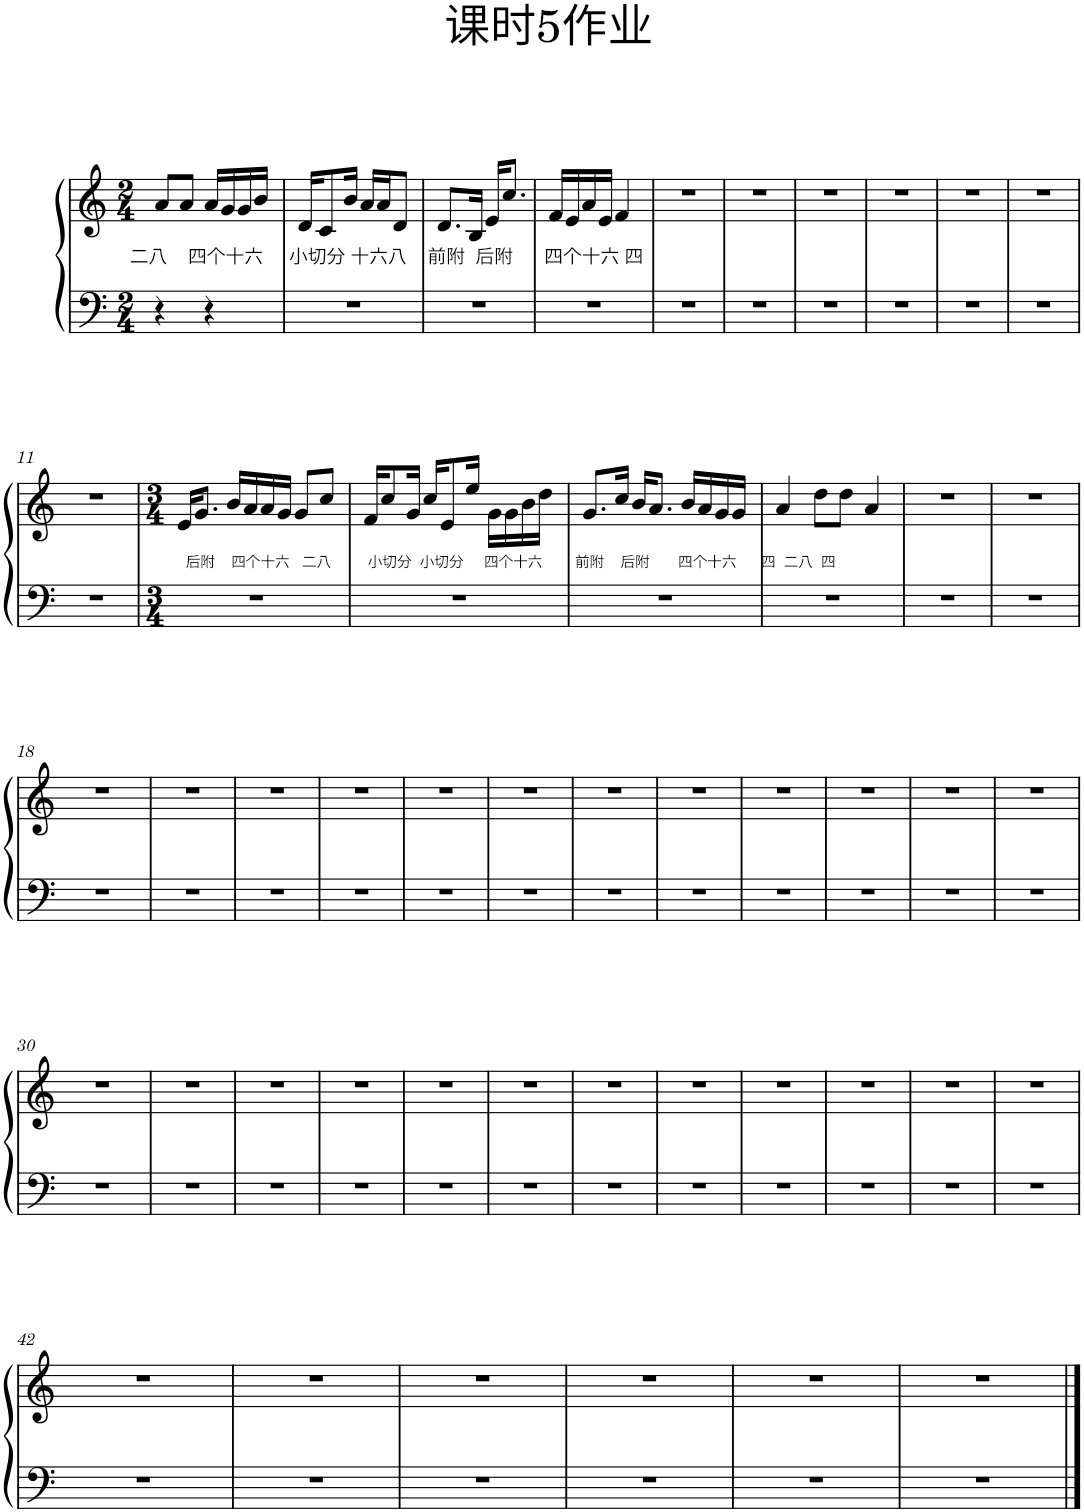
**kern	**kern
*part1	*part1
*staff2	*staff1
*I"Piano	*
*I'Pno.	*
*clefF4	*clefG2
*k[]	*k[]
*M2/4	*M2/4
=1	=1
!LO:TX:a:t=二八    四个十六     小切分 十六八    前附  后附      四个十六 四	!
4r	8a/L
.	8a/J
4r	16a/LL
.	16g/
.	16g/
.	16b/JJ
=2	=2
2r	16d/KL
.	8c/
.	16b/Jk
.	16a/LL
.	16a/J
.	8d/J
=3	=3
2r	8.d/L
.	16B/Jk
.	16e/KL
.	8.cc/J
=4	=4
2r	16f/LL
.	16e/
.	16a/
.	16e/JJ
.	4f/
=5	=5
2r	2r
=6	=6
2r	2r
=7	=7
2r	2r
=8	=8
2r	2r
=9	=9
2r	2r
=10	=10
2r	2r
!!LO:LB:g=z
=11	=11
2r	2r
=12	=12
*M3/4	*M3/4
!LO:TX:a:t=后附    四个十六   二八         小切分  小切分     四个十六        前附    后附       四个十六      四  二八  四	!
2.r	16e/KL
.	8.g/J
.	16b/LL
.	16a/
.	16a/
.	16g/JJ
.	8g/L
.	8cc/J
=13	=13
2.r	16f/KL
.	8cc/
.	16g/Jk
.	16cc/KL
.	8e/
.	16ee/Jk
.	16g\LL
.	16g\
.	16b\
.	16dd\JJ
=14	=14
2.r	8.g/L
.	16cc/Jk
.	16b/KL
.	8.a/J
.	16b/LL
.	16a/
.	16g/
.	16g/JJ
=15	=15
2.r	4a/
.	8dd\L
.	8dd\J
.	4a/
=16	=16
2.r	2.r
=17	=17
2.r	2.r
!!LO:LB:g=z
=18	=18
2.r	2.r
=19	=19
2.r	2.r
=20	=20
2.r	2.r
=21	=21
2.r	2.r
=22	=22
2.r	2.r
=23	=23
2.r	2.r
=24	=24
2.r	2.r
=25	=25
2.r	2.r
=26	=26
2.r	2.r
=27	=27
2.r	2.r
=28	=28
2.r	2.r
=29	=29
2.r	2.r
!!LO:LB:g=z
=30	=30
2.r	2.r
=31	=31
2.r	2.r
=32	=32
2.r	2.r
=33	=33
2.r	2.r
=34	=34
2.r	2.r
=35	=35
2.r	2.r
=36	=36
2.r	2.r
=37	=37
2.r	2.r
=38	=38
2.r	2.r
=39	=39
2.r	2.r
=40	=40
2.r	2.r
=41	=41
2.r	2.r
!!LO:LB:g=z
=42	=42
2.r	2.r
=43	=43
2.r	2.r
=44	=44
2.r	2.r
=45	=45
2.r	2.r
=46	=46
2.r	2.r
=47	=47
2.r	2.r
==	==
*-	*-
